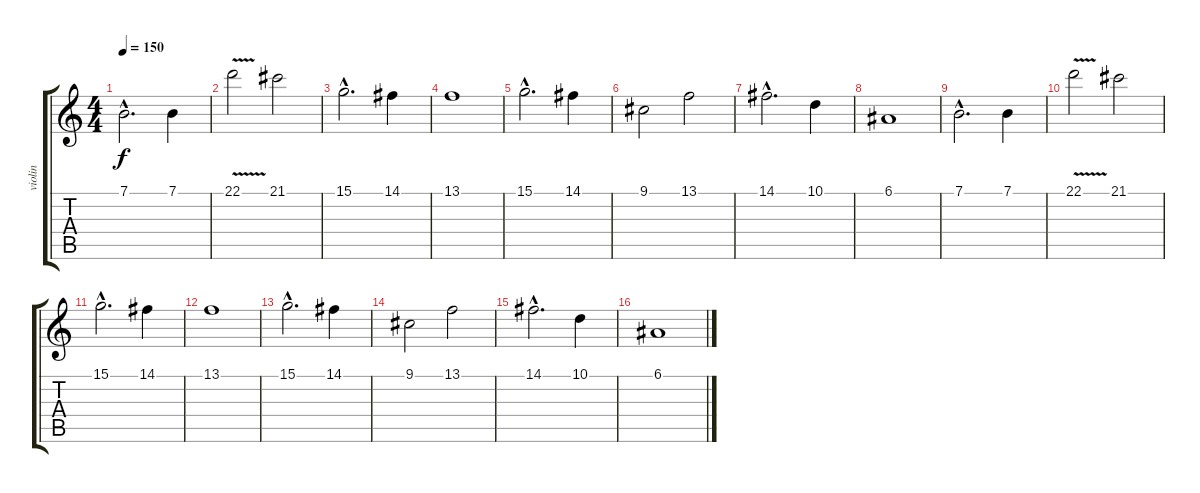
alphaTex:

\track ("violin" "violin") {instrument violin}
\staff {score tabs}
\tuning (E4 B3 G3 D3 A2 E2) {hide}
\ts (4 4)
\tempo 150
\clef g2
\ks c
7.1{hac}.2{d dy f} 7.1.4 |
22.1{v}.2 21.1.2 |
15.1{hac}.2{d} 14.1.4 |
13.1.1 |
15.1{hac}.2{d} 14.1.4 |
9.1.2 13.1.2 |
14.1{hac}.2{d} 10.1.4 |
6.1.1 |
7.1{hac}.2{d} 7.1.4 |
22.1{v}.2 21.1.2 |
15.1{hac}.2{d} 14.1.4 |
13.1.1 |
15.1{hac}.2{d} 14.1.4 |
9.1.2 13.1.2 |
14.1{hac}.2{d} 10.1.4 |
6.1.1
